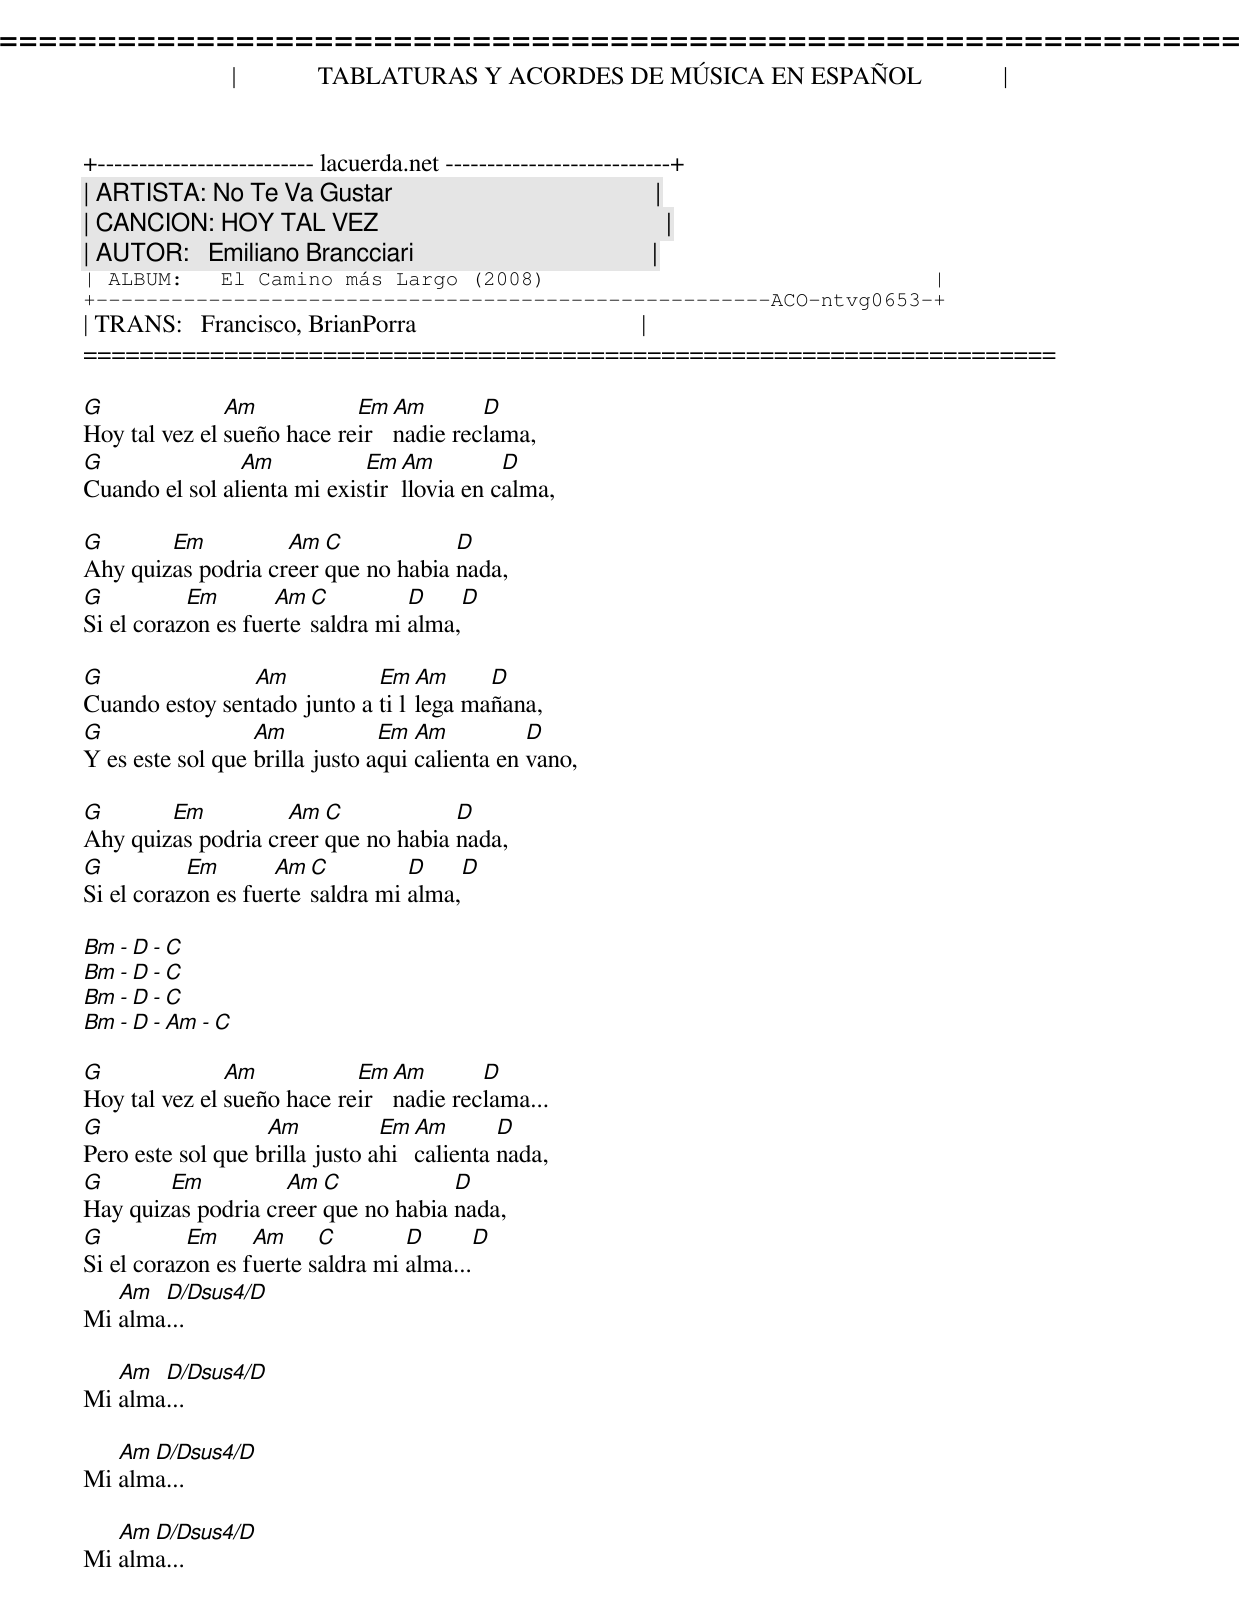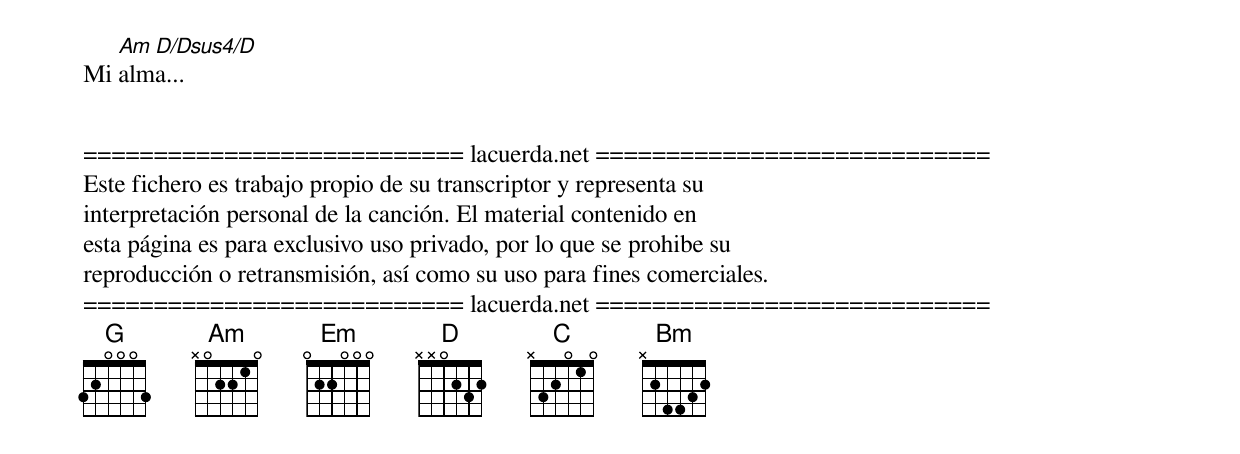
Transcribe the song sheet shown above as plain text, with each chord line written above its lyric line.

=====================================================================
|             TABLATURAS Y ACORDES DE MÚSICA EN ESPAÑOL             |
+-------------------------- lacuerda.net ---------------------------+
| ARTISTA: No Te Va Gustar                                          |
| CANCION: HOY TAL VEZ                                              |
| AUTOR:   Emiliano Brancciari                                      |
| ALBUM:   El Camino más Largo (2008)                               |
+------------------------------------------------------ACO-ntvg0653-+
| TRANS:   Francisco, BrianPorra                                    |
=====================================================================

G              Am           Em Am       D
Hoy tal vez el sueño hace reir nadie reclama,
G               Am           Em  Am         D
Cuando el sol alienta mi existir llovia en calma,

G       Em          Am  C            D
Ahy quizas podria creer que no habia nada,
G          Em       Am  C         D      D
Si el corazon es fuerte saldra mi alma,

G               Am           Em  Am     D
Cuando estoy sentado junto a ti llega mañana,
G                 Am            Em  Am          D
Y es este sol que brilla justo aqui calienta en vano,

G       Em          Am  C            D
Ahy quizas podria creer que no habia nada,
G          Em       Am  C         D     D
Si el corazon es fuerte saldra mi alma,

Bm - D - C
Bm - D - C
Bm - D - C
Bm - D - Am - C

G              Am           Em Am       D
Hoy tal vez el sueño hace reir nadie reclama...
G                  Am           Em Am       D
Pero este sol que brilla justo ahi calienta nada,
G       Em          Am  C            D
Hay quizas podria creer que no habia nada,
G          Em     Am     C        D       D
Si el corazon es fuerte saldra mi alma...
   Am  D/Dsus4/D
Mi alma...

   Am  D/Dsus4/D
Mi alma...

   Am D/Dsus4/D
Mi alma...

   Am D/Dsus4/D
Mi alma...

   Am D/Dsus4/D
Mi alma...


=========================== lacuerda.net ============================
Este fichero es trabajo propio de su transcriptor y representa su
interpretación personal de la canción. El material contenido en
esta página es para exclusivo uso privado, por lo que se prohibe su
reproducción o retransmisión, así como su uso para fines comerciales.
=========================== lacuerda.net ============================
